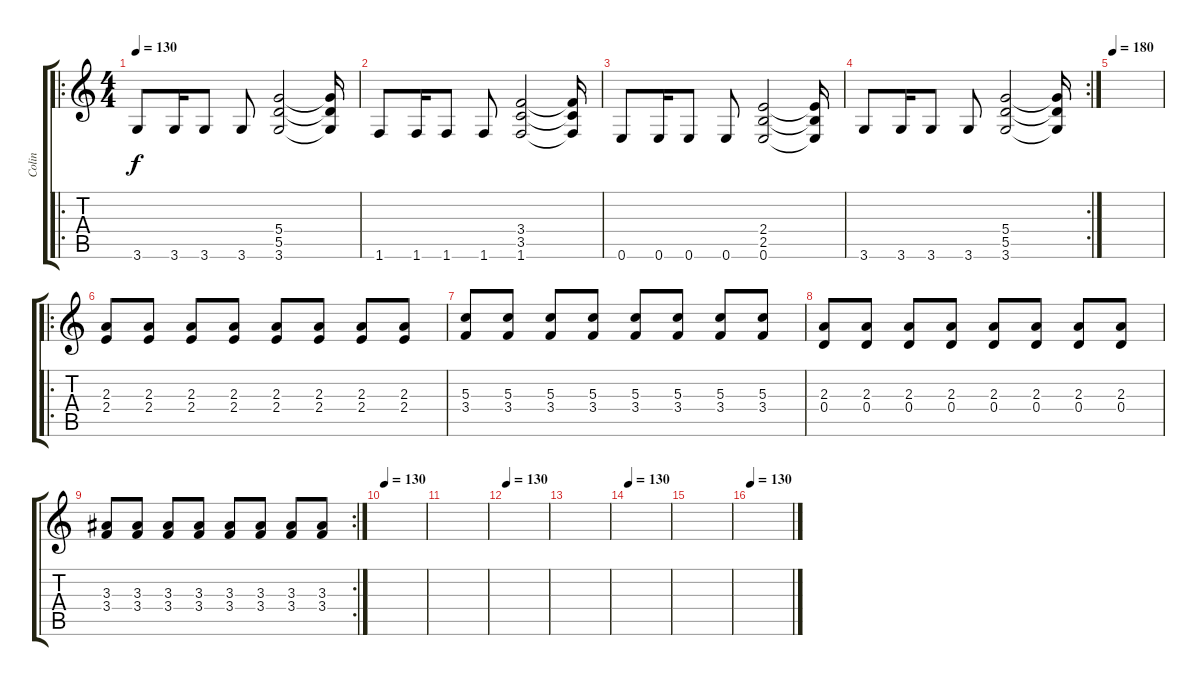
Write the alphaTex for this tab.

\track ("Colin" "Colin") {instrument distortionguitar}
\staff {score tabs}
\tuning (E4 B3 G3 D3 A2 E2) {hide}
\ro
\ts (4 4)
\tempo 130
\clef g2
\ks c
3.6.8{dy f} 3.6.16 3.6.8 3.6.8 (5.4 5.5 3.6).2 (5.4{t} 5.5{t} 3.6{t}).16 |
1.6.8 1.6.16 1.6.8 1.6.8 (3.4 3.5 1.6).2 (3.4{t} 3.5{t} 1.6{t}).16 |
0.6.8 0.6.16 0.6.8 0.6.8 (2.4 2.5 0.6).2 (2.4{t} 2.5{t} 0.6{t}).16 |
\rc 2
3.6.8 3.6.16 3.6.8 3.6.8 (5.4 5.5 3.6).2 (5.4{t} 5.5{t} 3.6{t}).16 |
\tempo 180
|
\ro
(2.3 2.4).8 (2.3 2.4).8 (2.3 2.4).8 (2.3 2.4).8 (2.3 2.4).8 (2.3 2.4).8 (2.3 2.4).8 (2.3 2.4).8 |
(5.3 3.4).8 (5.3 3.4).8 (5.3 3.4).8 (5.3 3.4).8 (5.3 3.4).8 (5.3 3.4).8 (5.3 3.4).8 (5.3 3.4).8 |
(2.3 0.4).8 (2.3 0.4).8 (2.3 0.4).8 (2.3 0.4).8 (2.3 0.4).8 (2.3 0.4).8 (2.3 0.4).8 (2.3 0.4).8 |
\rc 2
(3.3 3.4).8 (3.3 3.4).8 (3.3 3.4).8 (3.3 3.4).8 (3.3 3.4).8 (3.3 3.4).8 (3.3 3.4).8 (3.3 3.4).8 |
\tempo 130
|
|
\tempo 130
|
|
\tempo 130
|
|
\tempo 130
